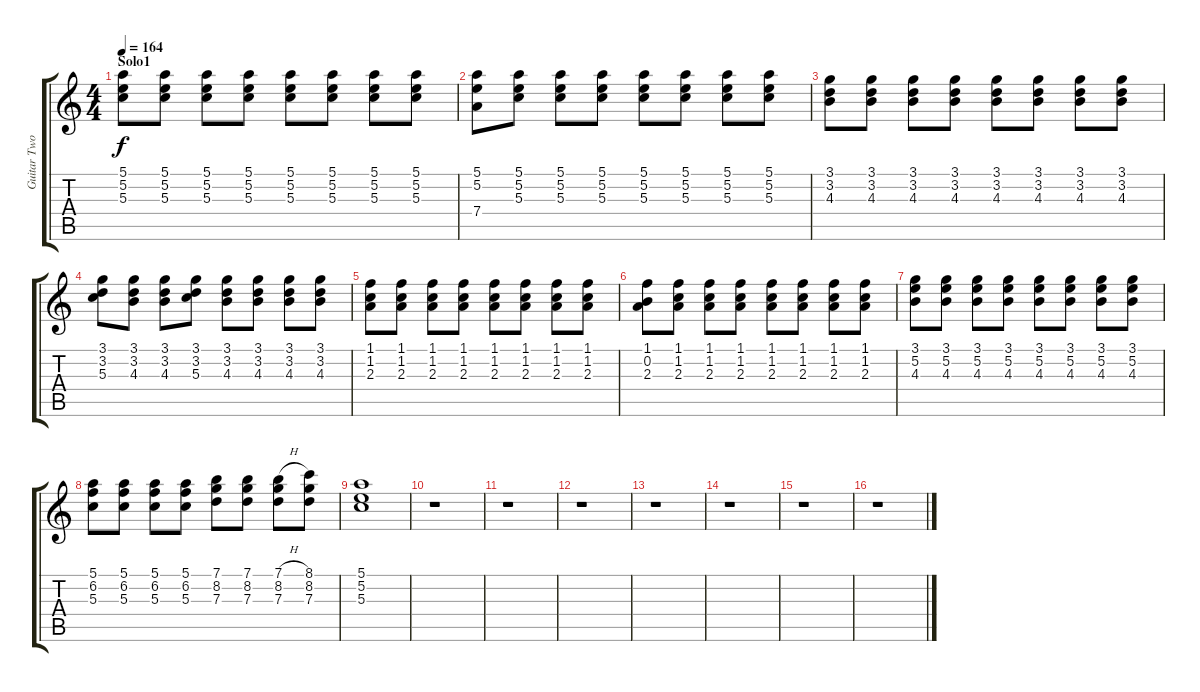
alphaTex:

\track ("Guitar Two" "Guitar Two") {instrument overdrivenguitar}
\staff {score tabs}
\tuning (E4 B3 G3 D3 A2 E2) {hide}
\ts (4 4)
\section ("" "Solo1")
\tempo 164
\clef g2
\ks c
(5.1 5.2 5.3).8{dy f} (5.1 5.2 5.3).8 (5.1 5.2 5.3).8 (5.1 5.2 5.3).8 (5.1 5.2 5.3).8 (5.1 5.2 5.3).8 (5.1 5.2 5.3).8 (5.1 5.2 5.3).8 |
(5.1 5.2 7.4).8 (5.1 5.2 5.3).8 (5.1 5.2 5.3).8 (5.1 5.2 5.3).8 (5.1 5.2 5.3).8 (5.1 5.2 5.3).8 (5.1 5.2 5.3).8 (5.1 5.2 5.3).8 |
(3.1 3.2 4.3).8 (3.1 3.2 4.3).8 (3.1 3.2 4.3).8 (3.1 3.2 4.3).8 (3.1 3.2 4.3).8 (3.1 3.2 4.3).8 (3.1 3.2 4.3).8 (3.1 3.2 4.3).8 |
(3.1 3.2 5.3).8 (3.1 3.2 4.3).8 (3.1 3.2 4.3).8 (3.1 3.2 5.3).8 (3.1 3.2 4.3).8 (3.1 3.2 4.3).8 (3.1 3.2 4.3).8 (3.1 3.2 4.3).8 |
(1.1 1.2 2.3).8 (1.1 1.2 2.3).8 (1.1 1.2 2.3).8 (1.1 1.2 2.3).8 (1.1 1.2 2.3).8 (1.1 1.2 2.3).8 (1.1 1.2 2.3).8 (1.1 1.2 2.3).8 |
(1.1 0.2 2.3).8 (1.1 1.2 2.3).8 (1.1 1.2 2.3).8 (1.1 1.2 2.3).8 (1.1 1.2 2.3).8 (1.1 1.2 2.3).8 (1.1 1.2 2.3).8 (1.1 1.2 2.3).8 |
(3.1 5.2 4.3).8 (3.1 5.2 4.3).8 (3.1 5.2 4.3).8 (3.1 5.2 4.3).8 (3.1 5.2 4.3).8 (3.1 5.2 4.3).8 (3.1 5.2 4.3).8 (3.1 5.2 4.3).8 |
(5.1 6.2 5.3).8 (5.1 6.2 5.3).8 (5.1 6.2 5.3).8 (5.1 6.2 5.3).8 (7.1 8.2 7.3).8 (7.1 8.2 7.3).8 (7.1{h} 8.2 7.3).8 (8.1 8.2 7.3).8 |
(5.1 5.2 5.3).1 |
r.1 |
r.1 |
r.1 |
r.1 |
r.1 |
r.1 |
r.1
